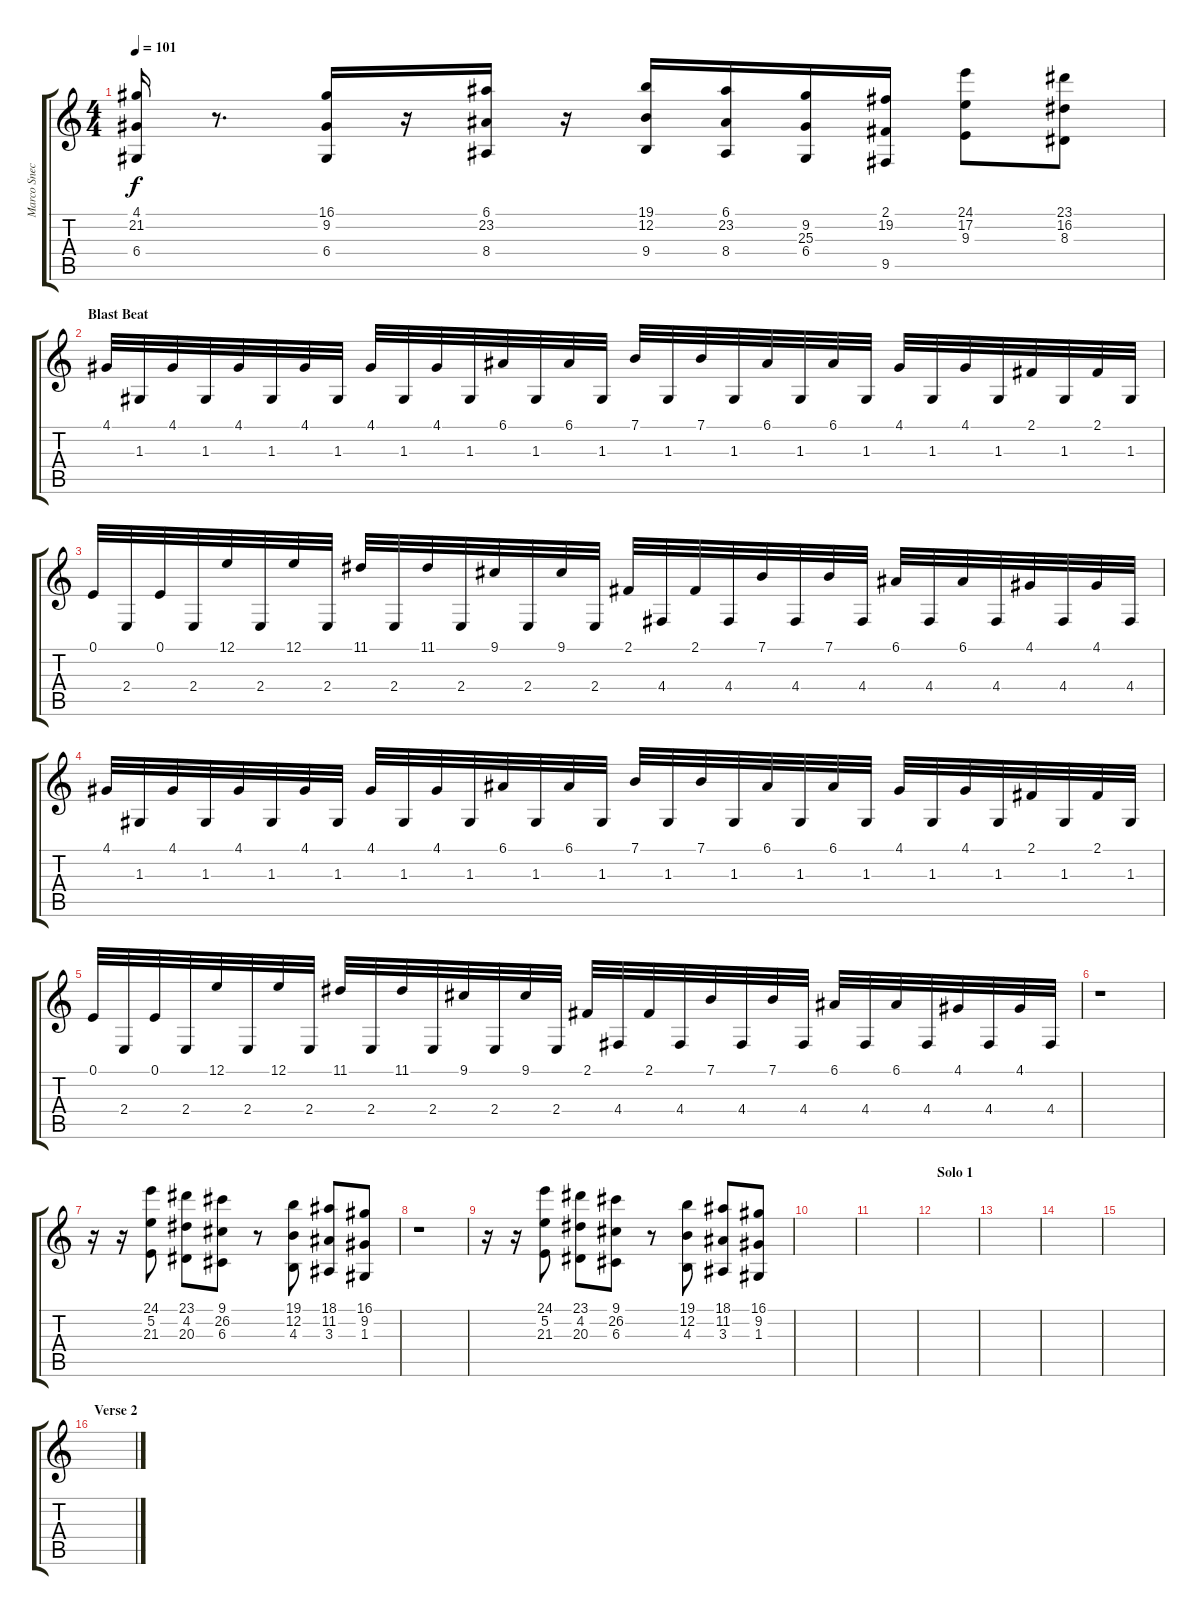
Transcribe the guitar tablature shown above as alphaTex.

\track ("Marco Sneck" "Marco Snec") {instrument lead1square}
\staff {score tabs}
\tuning (E4 B3 G3 D3 A2 E2) {hide}
\ts (4 4)
\tempo 101
\clef g2
\ks c
(4.1 21.2 6.4).16{dy f} r.8{d} (16.1 9.2 6.4).16 r.16 (6.1 23.2 8.4).16 r.16 (19.1 12.2 9.4).16 (6.1 23.2 8.4).16 (9.2 25.3 6.4).16 (2.1 19.2 9.5).16 (24.1 17.2 9.3).8 (23.1 16.2 8.3).8 |
\section ("" "Blast Beat")
4.1.32{instrument lead1square} 1.3.32 4.1.32 1.3.32 4.1.32 1.3.32 4.1.32 1.3.32 4.1.32 1.3.32 4.1.32 1.3.32 6.1.32 1.3.32 6.1.32 1.3.32 7.1.32 1.3.32 7.1.32 1.3.32 6.1.32 1.3.32 6.1.32 1.3.32 4.1.32 1.3.32 4.1.32 1.3.32 2.1.32 1.3.32 2.1.32 1.3.32 |
0.1.32 2.4.32 0.1.32 2.4.32 12.1.32 2.4.32 12.1.32 2.4.32 11.1.32 2.4.32 11.1.32 2.4.32 9.1.32 2.4.32 9.1.32 2.4.32 2.1.32 4.4.32 2.1.32 4.4.32 7.1.32 4.4.32 7.1.32 4.4.32 6.1.32 4.4.32 6.1.32 4.4.32 4.1.32 4.4.32 4.1.32 4.4.32 |
4.1.32{instrument lead1square} 1.3.32 4.1.32 1.3.32 4.1.32 1.3.32 4.1.32 1.3.32 4.1.32 1.3.32 4.1.32 1.3.32 6.1.32 1.3.32 6.1.32 1.3.32 7.1.32 1.3.32 7.1.32 1.3.32 6.1.32 1.3.32 6.1.32 1.3.32 4.1.32 1.3.32 4.1.32 1.3.32 2.1.32 1.3.32 2.1.32 1.3.32 |
0.1.32 2.4.32 0.1.32 2.4.32 12.1.32 2.4.32 12.1.32 2.4.32 11.1.32 2.4.32 11.1.32 2.4.32 9.1.32 2.4.32 9.1.32 2.4.32 2.1.32 4.4.32 2.1.32 4.4.32 7.1.32 4.4.32 7.1.32 4.4.32 6.1.32 4.4.32 6.1.32 4.4.32 4.1.32 4.4.32 4.1.32 4.4.32 |
r.1 |
r.16 r.16 (24.1 5.2 21.3).8{instrument stringensemble1} (23.1 4.2 20.3).8 (9.1 26.2 6.3).8 r.8 (19.1 12.2 4.3).8 (18.1 11.2 3.3).8 (16.1 9.2 1.3).8 |
r.1 |
r.16 r.16 (24.1 5.2 21.3).8{instrument stringensemble1} (23.1 4.2 20.3).8 (9.1 26.2 6.3).8 r.8 (19.1 12.2 4.3).8 (18.1 11.2 3.3).8 (16.1 9.2 1.3).8 |
|
|
\section ("" "Solo 1")
|
|
|
|
\section ("" "Verse 2")
